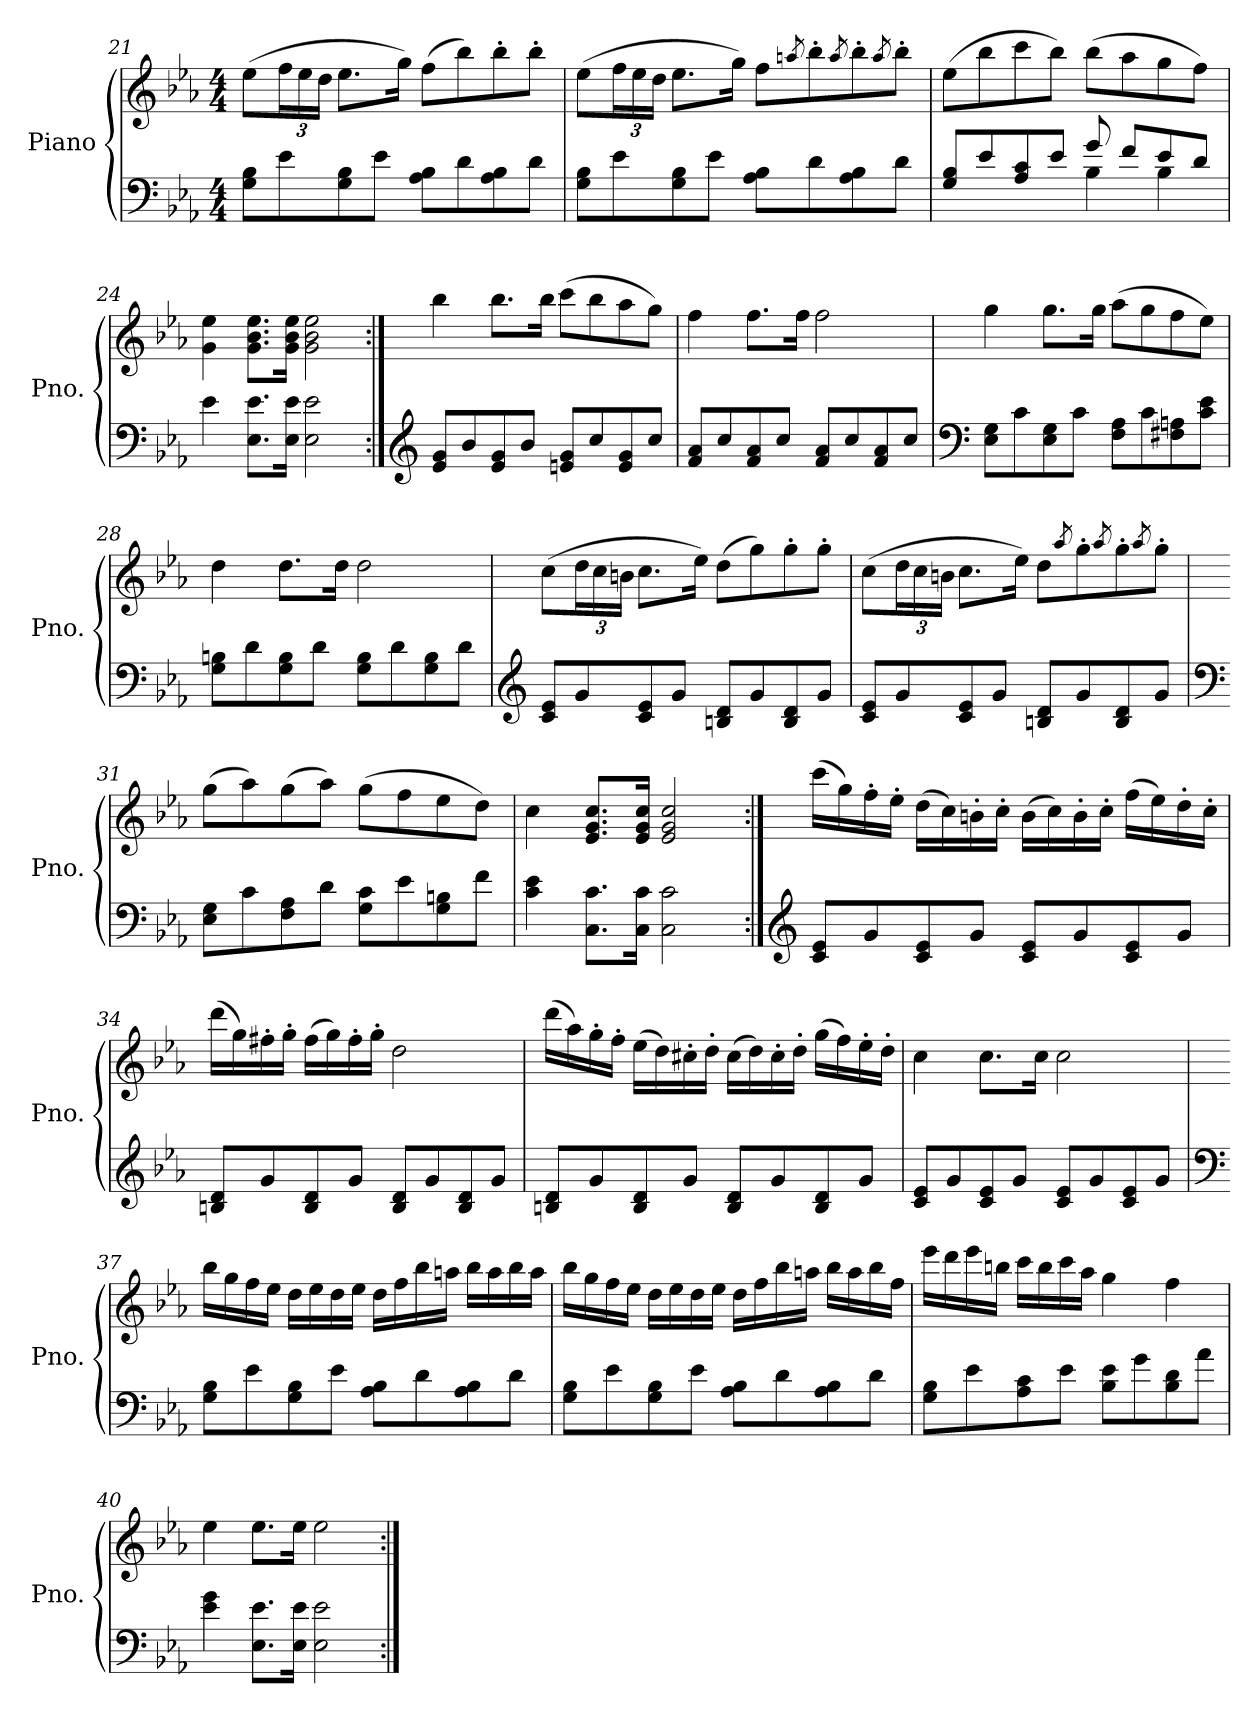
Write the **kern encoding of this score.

**kern	**kern
*part1	*part1
*staff2	*staff1
*I"Piano	*
*I'Pno.	*
*clefF4	*clefG2
*k[b-e-a-]	*k[b-e-a-]
*c:	*c:
*M4/4	*M4/4
=21	=21
8G\ 8B-\L	(>8ee-\L
*	*Xbrackettup
8e-\	24ff\L
.	24ee-\
.	24dd\JJ
8G\ 8B-\	8.ee-\L
8e-\J	.
.	16gg\Jk)
8A-\ 8B-\L	(>8ff\L
8d\	8bb-\)
8A-\ 8B-\	8bb-'\
8d\J	8bb-'\J
=22	=22
8G\ 8B-\L	(>8ee-\L
8e-\	24ff\L
.	24ee-\
.	24dd\JJ
8G\ 8B-\	8.ee-\L
8e-\J	.
.	16gg\Jk)
8A-\ 8B-\L	8ff\L
.	8qaan/
8d\	8bb-'\
.	8qaa/
8A-\ 8B-\	8bb-'\
.	8qaa/
8d\J	8bb-'\J
!!LO:PB:g=z
=23	=23
*^	*
8G/ 8B-/L	2ryy	(>8ee-\L
8e-/	.	8bb-\
8A-/ 8c/	.	8ccc\
8e-/J	.	8bb-\J)
8g/	4B-\	(>8bb-\L
8f/L	.	8aa-\
8e-/	4B-\	8gg\
8d/J	.	8ff\J)
*v	*v	*
=24	=24
4e-\	4g\ 4ee-\
8.E-\ 8.e-\L	8.g\ 8.b-\ 8.ee-\L
16E-\ 16e-\Jk	16g\ 16b-\ 16ee-\Jk
2E-\ 2e-\	2g\ 2b-\ 2ee-\
=25:|!	=25:|!
*clefG2	*
8e-/ 8g/L	4bb-\
8b-/	.
8e-/ 8g/	8.bb-\L
8b-/J	.
.	16bb-\Jk
8en/ 8g/L	(>8ccc\L
8cc/	8bb-\
8e/ 8g/	8aa-\
8cc/J	8gg\J)
=26	=26
8f/ 8a-/L	4ff\
8cc/	.
8f/ 8a-/	8.ff\L
8cc/J	.
.	16ff\Jk
8f/ 8a-/L	2ff\
8cc/	.
8f/ 8a-/	.
8cc/J	.
!!LO:LB:g=z
=27	=27
*clefF4	*
8E-\ 8G\L	4gg\
8c\	.
8E-\ 8G\	8.gg\L
8c\J	.
.	16gg\Jk
8F\ 8A-\L	(>8aa-\L
8c\	8gg\
8F#X\ 8An\	8ff\
8c\ 8e-\J	8ee-\J)
=28	=28
8G\ 8Bn\L	4dd\
8d\	.
8G\ 8B\	8.dd\L
8d\J	.
.	16dd\Jk
8G\ 8B\L	2dd\
8d\	.
8G\ 8B\	.
8d\J	.
=29	=29
*clefG2	*
8c/ 8e-/L	(>8cc\L
8g/	24dd\L
.	24cc\
.	24bn\JJ
8c/ 8e-/	8.cc\L
8g/J	.
.	16ee-\Jk)
8Bn/ 8d/L	(>8dd\L
8g/	8gg\)
8B/ 8d/	8gg'\
8g/J	8gg'\J
!!LO:LB:g=z
=30	=30
8c/ 8e-/L	(>8cc\L
8g/	24dd\L
.	24cc\
.	24bn\JJ
8c/ 8e-/	8.cc\L
8g/J	.
.	16ee-\Jk)
8Bn/ 8d/L	8dd\L
.	8qaa-/
8g/	8gg'\
.	8qaa-/
8B/ 8d/	8gg'\
.	8qaa-/
8g/J	8gg'\J
=31	=31
*clefF4	*
8E-\ 8G\L	(>8gg\L
8c\	8aa-\)
8F\ 8A-\	(>8gg\
8d\J	8aa-\J)
8G\ 8c\L	(>8gg\L
8e-\	8ff\
8G\ 8Bn\	8ee-\
8f\J	8dd\J)
=32	=32
4c\ 4e-\	4cc\
8.C\ 8.c\L	8.e-/ 8.g/ 8.cc/L
16C\ 16c\Jk	16e-/ 16g/ 16cc/Jk
2C\ 2c\	2e-/ 2g/ 2cc/
!!LO:LB:g=z
=33:|!	=33:|!
*clefG2	*
8c/ 8e-/L	(>16ccc\LL
.	16gg\)
8g/	16ff'\
.	16ee-'\JJ
8c/ 8e-/	(>16dd\LL
.	16cc\)
8g/J	16bn'\
.	16cc'\JJ
8c/ 8e-/L	(>16b\LL
.	16cc\)
8g/	16b'\
.	16cc'\JJ
8c/ 8e-/	(>16ff\LL
.	16ee-\)
8g/J	16dd'\
.	16cc'\JJ
=34	=34
8Bn/ 8d/L	(>16ddd\LL
.	16gg\)
8g/	16ff#X'\
.	16gg'\JJ
8B/ 8d/	(>16ff#\LL
.	16gg\)
8g/J	16ff#'\
.	16gg'\JJ
8B/ 8d/L	2dd\
8g/	.
8B/ 8d/	.
8g/J	.
!!LO:LB:g=z
=35	=35
8Bn/ 8d/L	(>16ddd\LL
.	16aa-\)
8g/	16gg'\
.	16ff'\JJ
8B/ 8d/	(>16ee-\LL
.	16dd\)
8g/J	16cc#X'\
.	16dd'\JJ
8B/ 8d/L	(>16cc#\LL
.	16dd\)
8g/	16cc#'\
.	16dd'\JJ
8B/ 8d/	(>16gg\LL
.	16ff\)
8g/J	16ee-'\
.	16dd'\JJ
=36	=36
8c/ 8e-/L	4cc\
8g/	.
8c/ 8e-/	8.cc\L
8g/J	.
.	16cc\Jk
8c/ 8e-/L	2cc\
8g/	.
8c/ 8e-/	.
8g/J	.
=37	=37
*clefF4	*
8G\ 8B-\L	16bb-\LL
.	16gg\
8e-\	16ff\
.	16ee-\JJ
8G\ 8B-\	16dd\LL
.	16ee-\
8e-\J	16dd\
.	16ee-\JJ
8A-\ 8B-\L	16dd\LL
.	16ff\
8d\	16bb-\
.	16aan\JJ
8A-\ 8B-\	16bb-\LL
.	16aa\
8d\J	16bb-\
.	16aa\JJ
!!LO:LB:g=z
=38	=38
8G\ 8B-\L	16bb-\LL
.	16gg\
8e-\	16ff\
.	16ee-\JJ
8G\ 8B-\	16dd\LL
.	16ee-\
8e-\J	16dd\
.	16ee-\JJ
8A-\ 8B-\L	16dd\LL
.	16ff\
8d\	16bb-\
.	16aan\JJ
8A-\ 8B-\	16bb-\LL
.	16aa\
8d\J	16bb-\
.	16ff\JJ
=39	=39
8G\ 8B-\L	16eee-\LL
.	16ddd\
8e-\	16eee-\
.	16bbn\JJ
8A-\ 8c\	16ccc\LL
.	16bb\
8e-\J	16ccc\
.	16aa-\JJ
8B-\ 8e-\L	4gg\
8g\	.
8B-\ 8d\	4ff\
8a-\J	.
=40	=40
4e-\ 4g\	4ee-\
8.E-\ 8.e-\L	8.ee-\L
16E-\ 16e-\Jk	16ee-\Jk
2E-\ 2e-\	2ee-\
=:|!	=:|!
*-	*-
